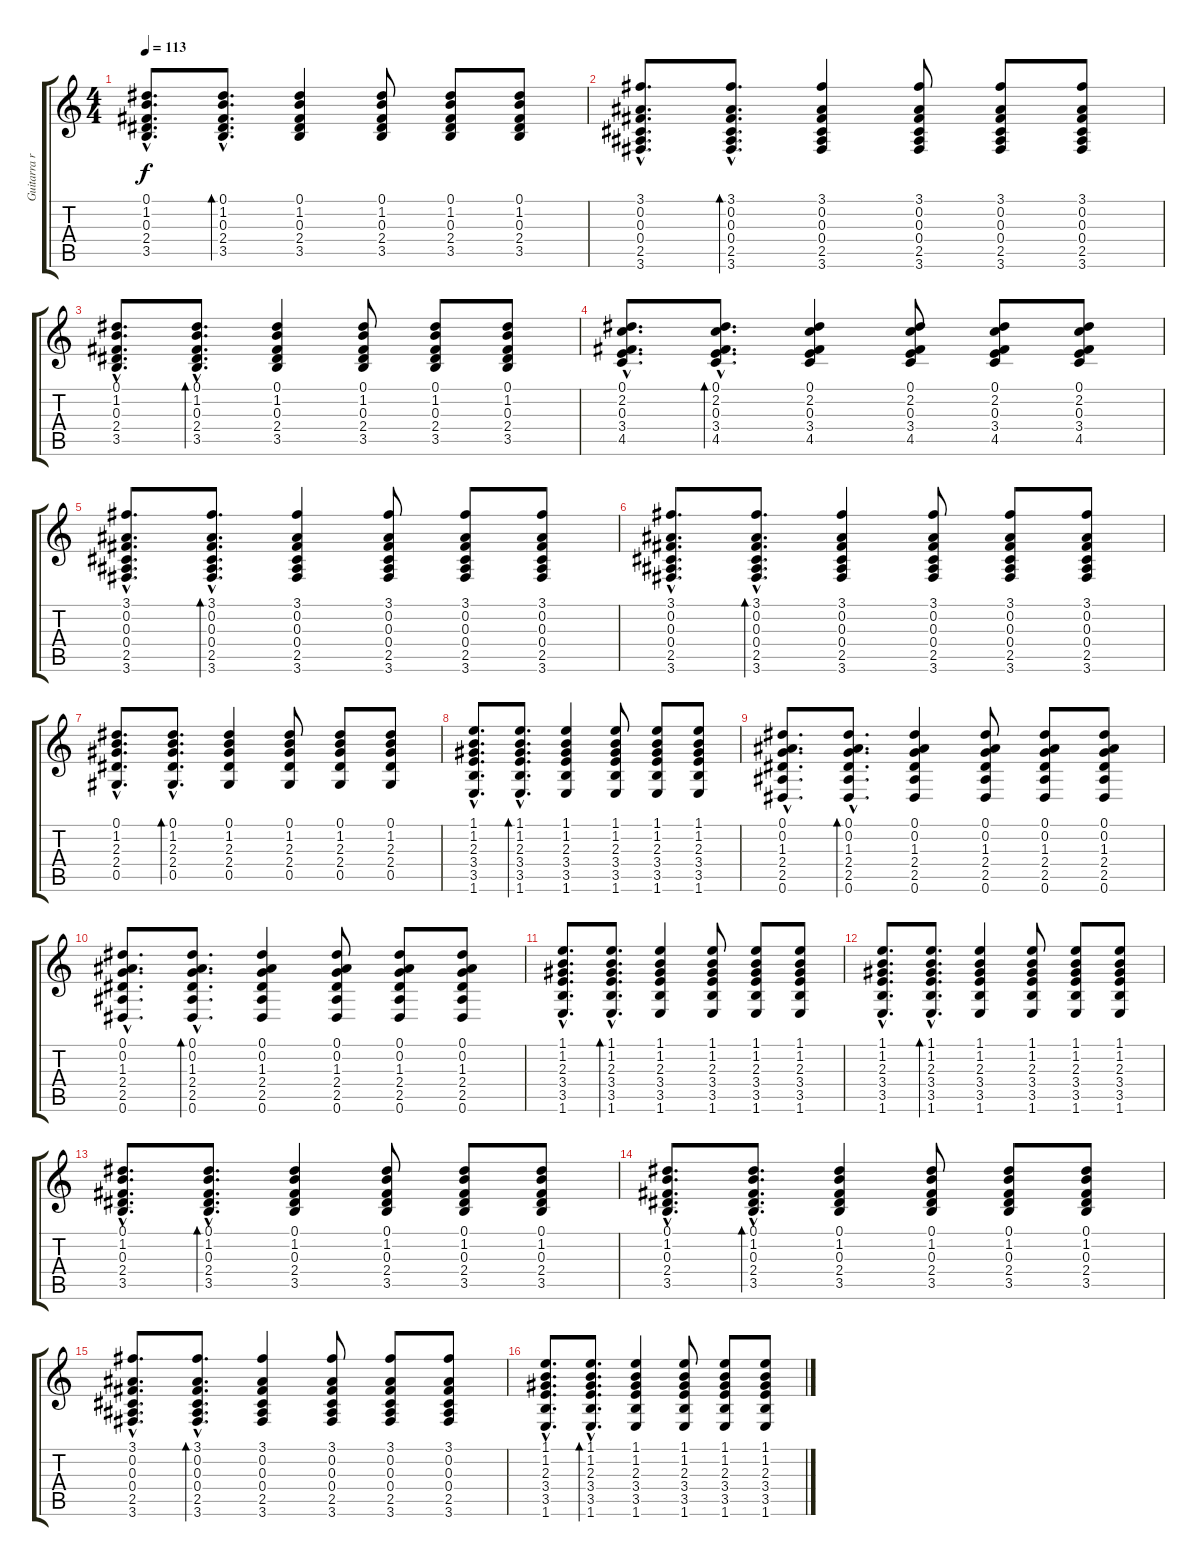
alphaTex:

\track ("Guitarra rítmica" "Guitarra r") {instrument acousticguitarsteel}
\staff {score tabs}
\tuning (Eb4 Bb3 Gb3 Db3 Ab2 Eb2) {hide}
\ts (4 4)
\tempo 113
\clef g2
\ks c
(0.1{hac} 1.2{hac} 0.3{hac} 2.4{hac} 3.5{hac}).8{d dy f} (0.1{hac} 1.2{hac} 0.3{hac} 2.4{hac} 3.5{hac}).8{d bd 240} (0.1 1.2 0.3 2.4 3.5).4 (0.1 1.2 0.3 2.4 3.5).8 (0.1 1.2 0.3 2.4 3.5).8 (0.1 1.2 0.3 2.4 3.5).8 |
(3.1{hac} 0.2{hac} 0.3{hac} 0.4{hac} 2.5{hac} 3.6{hac}).8{d} (3.1{hac} 0.2{hac} 0.3{hac} 0.4{hac} 2.5{hac} 3.6{hac}).8{d bd 240} (3.1 0.2 0.3 0.4 2.5 3.6).4 (3.1 0.2 0.3 0.4 2.5 3.6).8 (3.1 0.2 0.3 0.4 2.5 3.6).8 (3.1 0.2 0.3 0.4 2.5 3.6).8 |
(0.1{hac} 1.2{hac} 0.3{hac} 2.4{hac} 3.5{hac}).8{d} (0.1{hac} 1.2{hac} 0.3{hac} 2.4{hac} 3.5{hac}).8{d bd 240} (0.1 1.2 0.3 2.4 3.5).4 (0.1 1.2 0.3 2.4 3.5).8 (0.1 1.2 0.3 2.4 3.5).8 (0.1 1.2 0.3 2.4 3.5).8 |
(0.1{hac} 2.2{hac} 0.3{hac} 3.4{hac} 4.5{hac}).8{d} (0.1{hac} 2.2{hac} 0.3{hac} 3.4{hac} 4.5{hac}).8{d bd 240} (0.1 2.2 0.3 3.4 4.5).4 (0.1 2.2 0.3 3.4 4.5).8 (0.1 2.2 0.3 3.4 4.5).8 (0.1 2.2 0.3 3.4 4.5).8 |
(3.1{hac} 0.2{hac} 0.3{hac} 0.4{hac} 2.5{hac} 3.6{hac}).8{d} (3.1{hac} 0.2{hac} 0.3{hac} 0.4{hac} 2.5{hac} 3.6{hac}).8{d bd 240} (3.1 0.2 0.3 0.4 2.5 3.6).4 (3.1 0.2 0.3 0.4 2.5 3.6).8 (3.1 0.2 0.3 0.4 2.5 3.6).8 (3.1 0.2 0.3 0.4 2.5 3.6).8 |
(3.1{hac} 0.2{hac} 0.3{hac} 0.4{hac} 2.5{hac} 3.6{hac}).8{d} (3.1{hac} 0.2{hac} 0.3{hac} 0.4{hac} 2.5{hac} 3.6{hac}).8{d bd 240} (3.1 0.2 0.3 0.4 2.5 3.6).4 (3.1 0.2 0.3 0.4 2.5 3.6).8 (3.1 0.2 0.3 0.4 2.5 3.6).8 (3.1 0.2 0.3 0.4 2.5 3.6).8 |
(0.1{hac} 1.2{hac} 2.3{hac} 2.4{hac} 0.5{hac}).8{d} (0.1{hac} 1.2{hac} 2.3{hac} 2.4{hac} 0.5{hac}).8{d bd 240} (0.1 1.2 2.3 2.4 0.5).4 (0.1 1.2 2.3 2.4 0.5).8 (0.1 1.2 2.3 2.4 0.5).8 (0.1 1.2 2.3 2.4 0.5).8 |
(1.1{hac} 1.2{hac} 2.3{hac} 3.4{hac} 3.5{hac} 1.6{hac}).8{d} (1.1{hac} 1.2{hac} 2.3{hac} 3.4{hac} 3.5{hac} 1.6{hac}).8{d bd 240} (1.1 1.2 2.3 3.4 3.5 1.6).4 (1.1 1.2 2.3 3.4 3.5 1.6).8 (1.1 1.2 2.3 3.4 3.5 1.6).8 (1.1 1.2 2.3 3.4 3.5 1.6).8 |
(0.1{hac} 0.2{hac} 1.3{hac} 2.4{hac} 2.5{hac} 0.6{hac}).8{d} (0.1{hac} 0.2{hac} 1.3{hac} 2.4{hac} 2.5{hac} 0.6{hac}).8{d bd 240} (0.1 0.2 1.3 2.4 2.5 0.6).4 (0.1 0.2 1.3 2.4 2.5 0.6).8 (0.1 0.2 1.3 2.4 2.5 0.6).8 (0.1 0.2 1.3 2.4 2.5 0.6).8 |
(0.1{hac} 0.2{hac} 1.3{hac} 2.4{hac} 2.5{hac} 0.6{hac}).8{d} (0.1{hac} 0.2{hac} 1.3{hac} 2.4{hac} 2.5{hac} 0.6{hac}).8{d bd 240} (0.1 0.2 1.3 2.4 2.5 0.6).4 (0.1 0.2 1.3 2.4 2.5 0.6).8 (0.1 0.2 1.3 2.4 2.5 0.6).8 (0.1 0.2 1.3 2.4 2.5 0.6).8 |
(1.1{hac} 1.2{hac} 2.3{hac} 3.4{hac} 3.5{hac} 1.6{hac}).8{d} (1.1{hac} 1.2{hac} 2.3{hac} 3.4{hac} 3.5{hac} 1.6{hac}).8{d bd 240} (1.1 1.2 2.3 3.4 3.5 1.6).4 (1.1 1.2 2.3 3.4 3.5 1.6).8 (1.1 1.2 2.3 3.4 3.5 1.6).8 (1.1 1.2 2.3 3.4 3.5 1.6).8 |
(1.1{hac} 1.2{hac} 2.3{hac} 3.4{hac} 3.5{hac} 1.6{hac}).8{d} (1.1{hac} 1.2{hac} 2.3{hac} 3.4{hac} 3.5{hac} 1.6{hac}).8{d bd 240} (1.1 1.2 2.3 3.4 3.5 1.6).4 (1.1 1.2 2.3 3.4 3.5 1.6).8 (1.1 1.2 2.3 3.4 3.5 1.6).8 (1.1 1.2 2.3 3.4 3.5 1.6).8 |
(0.1{hac} 1.2{hac} 0.3{hac} 2.4{hac} 3.5{hac}).8{d} (0.1{hac} 1.2{hac} 0.3{hac} 2.4{hac} 3.5{hac}).8{d bd 240} (0.1 1.2 0.3 2.4 3.5).4 (0.1 1.2 0.3 2.4 3.5).8 (0.1 1.2 0.3 2.4 3.5).8 (0.1 1.2 0.3 2.4 3.5).8 |
(0.1{hac} 1.2{hac} 0.3{hac} 2.4{hac} 3.5{hac}).8{d} (0.1{hac} 1.2{hac} 0.3{hac} 2.4{hac} 3.5{hac}).8{d bd 240} (0.1 1.2 0.3 2.4 3.5).4 (0.1 1.2 0.3 2.4 3.5).8 (0.1 1.2 0.3 2.4 3.5).8 (0.1 1.2 0.3 2.4 3.5).8 |
(3.1{hac} 0.2{hac} 0.3{hac} 0.4{hac} 2.5{hac} 3.6{hac}).8{d} (3.1{hac} 0.2{hac} 0.3{hac} 0.4{hac} 2.5{hac} 3.6{hac}).8{d bd 240} (3.1 0.2 0.3 0.4 2.5 3.6).4 (3.1 0.2 0.3 0.4 2.5 3.6).8 (3.1 0.2 0.3 0.4 2.5 3.6).8 (3.1 0.2 0.3 0.4 2.5 3.6).8 |
(1.1{hac} 1.2{hac} 2.3{hac} 3.4{hac} 3.5{hac} 1.6{hac}).8{d} (1.1{hac} 1.2{hac} 2.3{hac} 3.4{hac} 3.5{hac} 1.6{hac}).8{d bd 240} (1.1 1.2 2.3 3.4 3.5 1.6).4 (1.1 1.2 2.3 3.4 3.5 1.6).8 (1.1 1.2 2.3 3.4 3.5 1.6).8 (1.1 1.2 2.3 3.4 3.5 1.6).8
